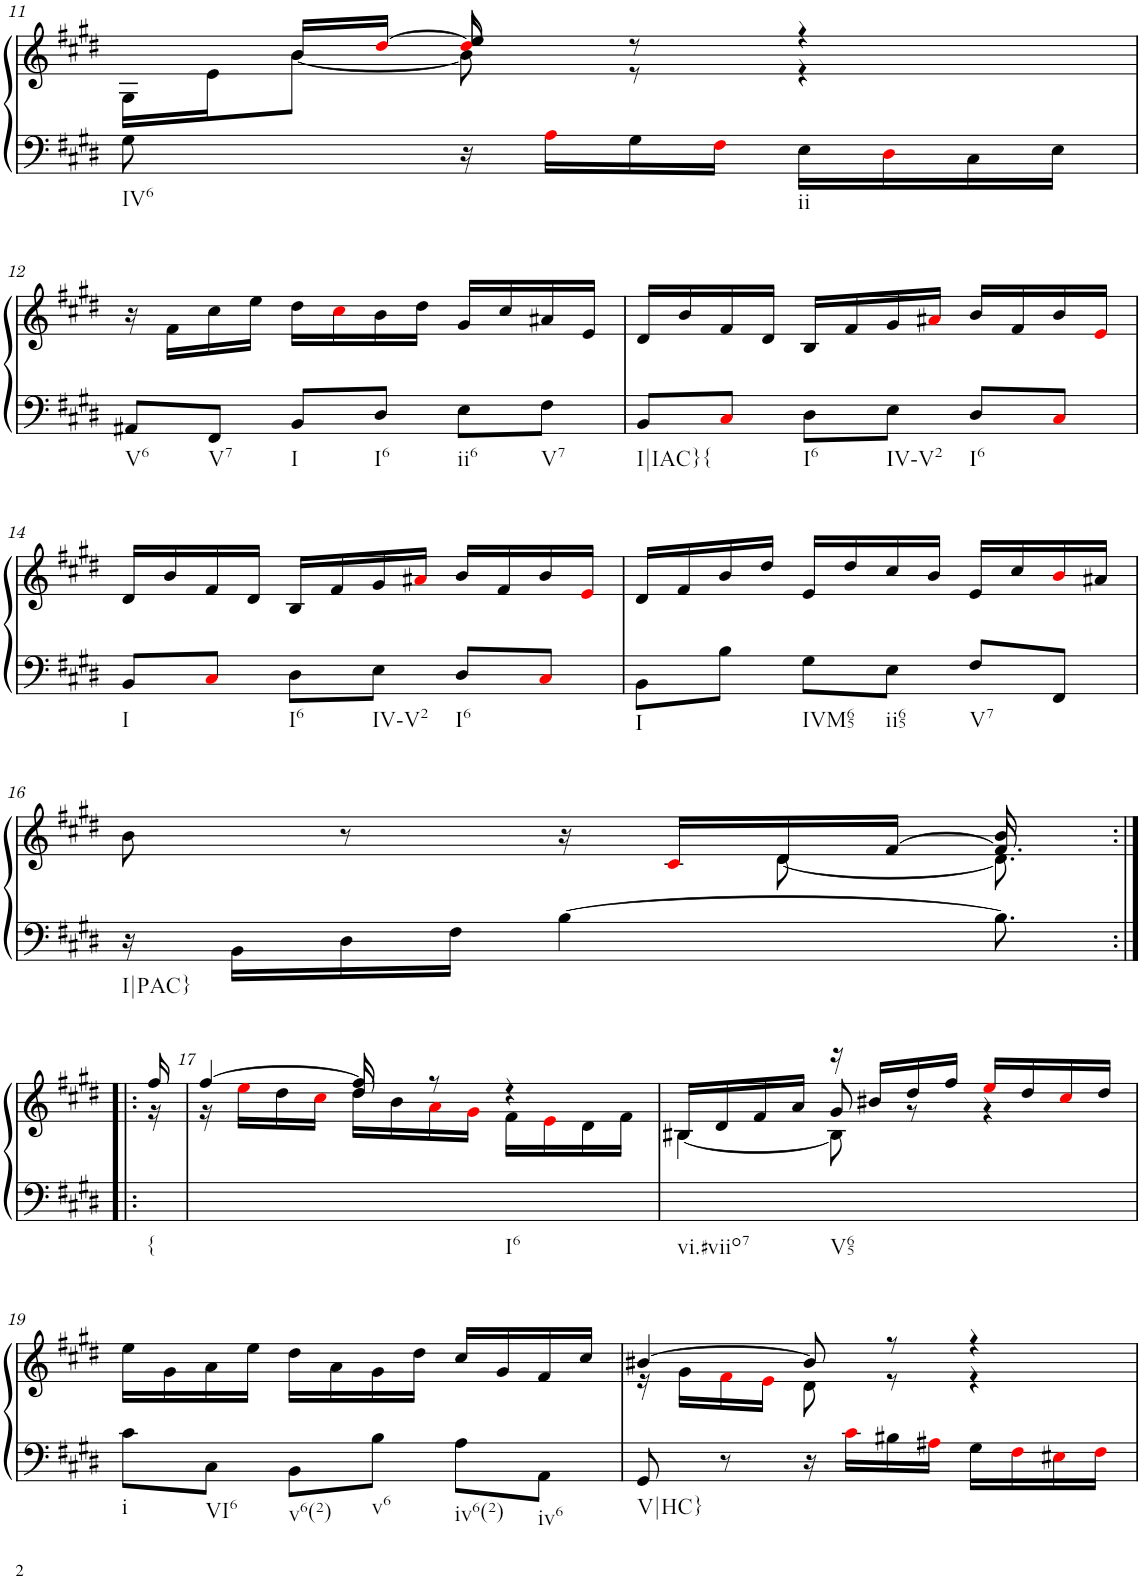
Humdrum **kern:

**kern	**kern
*part1	*part1
*staff2	*staff1
*I"Klavier linke Hand	*
!!LO:PB:g=z
*clefF4	*clefG2
*k[f#c#g#d#]	*k[f#c#g#d#]
*M3/4	*M3/4
=11	=11
*	*^
*	*	*^
!LO:TX:b:t=IV6	!	!	!
8G#\	8ryy	16G#\LL	4ryy
.	.	16e\J	.
8ryy	16b/LL	[8b\J	.
.	[16dd#i/JJ	.	.
16r	8dd#i/]	8b\]	8ee/
16Ai\LL	.	.	.
16G#\	8r	8r	4.ryy
16F#i\JJ	.	.	.
!LO:TX:b:t=ii	!	!	!
16E\LL	4r	4r	.
16D#i\	.	.	.
16C#\	.	.	.
16E\JJ	.	.	.
*	*v	*v	*v
!!LO:LB:g=z
=12	=12
!LO:TX:b:t=V6	!
8AA#X/L	16r
.	16f#\LL
!LO:TX:b:t=V7	!
8FF#/J	16cc#\
.	16ee\JJ
!LO:TX:b:t=I	!
8BB/L	16dd#\LL
.	16cc#i\
!LO:TX:b:t=I6	!
8D#/J	16b\
.	16dd#\JJ
!LO:TX:b:t=ii6	!
8E\L	16g#/LL
.	16cc#/
!LO:TX:b:t=V7	!
8F#\J	16a#X/
.	16e/JJ
=13	=13
!LO:TX:b:t=I|IAC}{	!
8BB/L	16d#/LL
.	16b/
8C#i/J	16f#/
.	16d#/JJ
!LO:TX:b:t=I6	!
8D#\L	16B/LL
.	16f#/
!LO:TX:b:t=IV-V2	!
8E\J	16g#/
.	16a#Xi/JJ
!LO:TX:b:t=I6	!
8D#/L	16b/LL
.	16f#/
8C#i/J	16b/
.	16ei/JJ
!!LO:LB:g=z
=14	=14
!LO:TX:b:t=I	!
8BB/L	16d#/LL
.	16b/
8C#i/J	16f#/
.	16d#/JJ
!LO:TX:b:t=I6	!
8D#\L	16B/LL
.	16f#/
!LO:TX:b:t=IV-V2	!
8E\J	16g#/
.	16a#Xi/JJ
!LO:TX:b:t=I6	!
8D#/L	16b/LL
.	16f#/
8C#i/J	16b/
.	16ei/JJ
=15	=15
!LO:TX:b:t=I	!
8BB\L	16d#/LL
.	16f#/
8B\J	16b/
.	16dd#/JJ
!LO:TX:b:t=IVM65	!
8G#\L	16e/LL
.	16dd#/
!LO:TX:b:t=ii65	!
8E\J	16cc#/
.	16b/JJ
!LO:TX:b:t=V7	!
8F#/L	16e/LL
.	16cc#/
8FF#/J	16bi/
.	16a#X/JJ
!!LO:LB:g=z
=16	=16
*	*^
*	*	*^
!LO:TX:b:t=I|PAC}	!	!	!
16r	8b\	4.ryy	2ryy
16BB\LL	.	.	.
16D#\	8r	.	.
16F#\JJ	.	.	.
[4B\	16r	.	.
.	16c#i/LL	.	.
.	16d#/	[8d#\	.
.	[16f#/JJ	.	.
8.B\]	8.f#/]	8.d#\]	8b/
.	.	.	16ryy
!!LO:LB:g=z
=16X1:|!|:	=16X1:|!|:	=16X1:|!|:	=16X1:|!|:
!LO:TX:b:t={	!	!	!
*	*	*v	*v
16ryy	16ff#/	16r
=17	=17	=17
*	*	*^
!LO:TX:b:t=I6	!	!	!
2.ryy	[4ff#/	16r	4ryy
.	.	16eei\LL	.
.	.	16dd#\	.
.	.	16cc#i\JJ	.
.	8ff#/]	16dd#\LL	8dd#/
.	.	16b\	.
.	8r	16ai\	4.ryy
.	.	16g#i\JJ	.
.	4r	16f#\LL	.
.	.	16ei\	.
.	.	16d#\	.
.	.	16f#\JJ	.
=18	=18	=18	=18
!LO:TX:b:t=vi.#viio7	!	!	!
!LO:TX:b:t=V65	!	!	!
2.ryy	16B#X/LL	[4B#\	4ryy
.	16d#/	.	.
.	16f#/	.	.
.	16a/JJ	.	.
.	16r	8B#\]	8g#/
.	16b#X/LL	.	.
.	16dd#/	8r	4.ryy
.	16ff#/JJ	.	.
.	16eei/LL	4r	.
.	16dd#/	.	.
.	16cc#i/	.	.
.	16dd#/JJ	.	.
*	*	*v	*v
!!LO:LB:g=z
=19	=19	=19
!LO:TX:b:t=i	!	!
8c#\L	4ryy	16ee\LL
.	.	16g#\
!LO:TX:b:t=VI6	!	!
8C#\J	.	16a\
.	.	16ee\JJ
!LO:TX:b:t=v6(2)	!	!
8BB\L	4ryy	16dd#\LL
.	.	16a\
!LO:TX:b:t=v6	!	!
8B\J	.	16g#\
.	.	16dd#\JJ
!LO:TX:b:t=iv6(2)	!	!
8A\L	16cc#/LL	4ryy
.	16g#/	.
!LO:TX:b:t=iv6	!	!
8AA\J	16f#/	.
.	16cc#/JJ	.
=20	=20	=20
!LO:TX:b:t=V|HC}	!	!
8GG#/	[4b#X/	16r
.	.	16g#\LL
8r	.	16f#i\
.	.	16ei\JJ
16r	8b#/]	8d#\
16c#i\LL	.	.
16B#X\	8r	8r
16A#Xi\JJ	.	.
16G#\LL	4r	4r
16F#i\	.	.
16E#Xi\	.	.
16F#i\JJ	.	.
*	*v	*v
=	=
*-	*-
